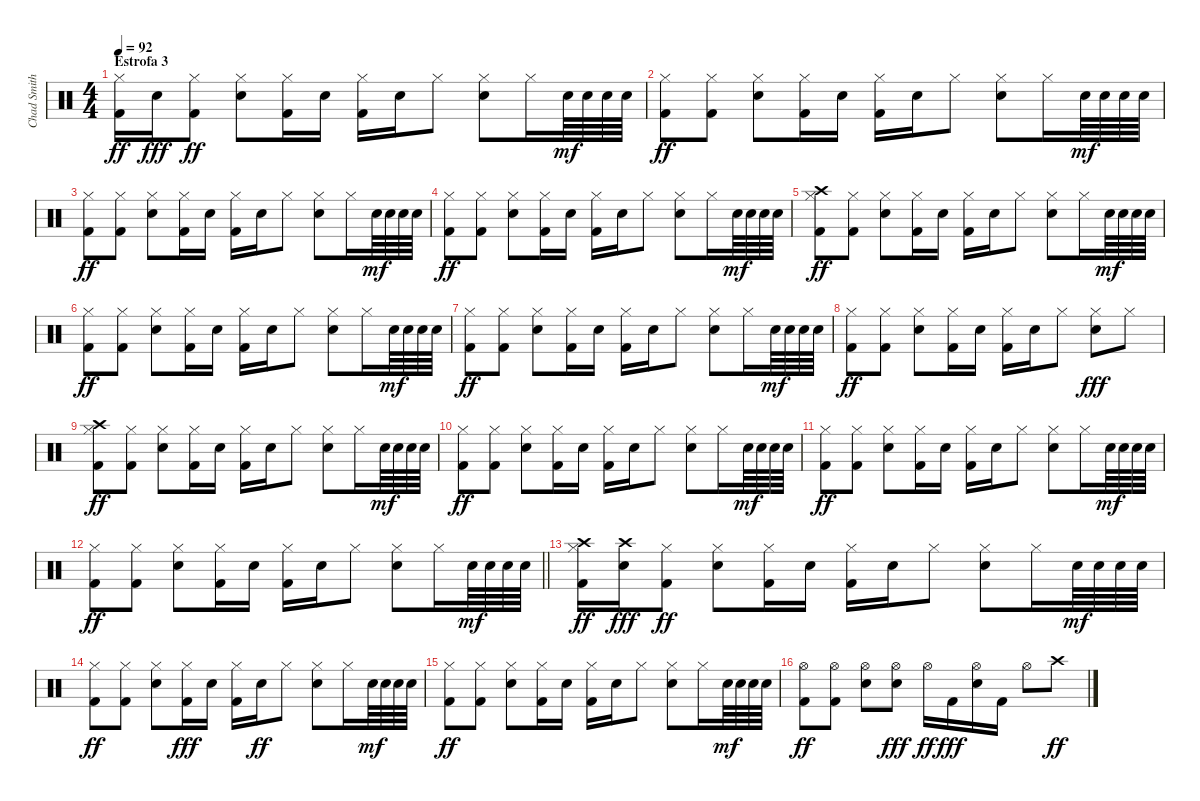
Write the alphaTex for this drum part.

\track ("Chad Smith" "Chad Smith") {instrument percussion}
\staff {score}
\articulation defaults
\ts (4 4)
\section ("" "Estrofa 3")
\tempo 92
\clef neutral
\ks c
("Hi-Hat (closed)" "Kick (hit) 2").16{dy ff volume 14} "Electric Snare (hit)".16{dy fff} ("Hi-Hat (closed)" "Kick (hit) 2").8{dy ff} ("Hi-Hat (closed)" "Electric Snare (hit)").8 ("Hi-Hat (closed)" "Kick (hit) 2").16 "Electric Snare (hit)".16 ("Hi-Hat (closed)" "Kick (hit) 2").16 "Electric Snare (hit)".16 "Hi-Hat (closed)".8 ("Hi-Hat (closed)" "Electric Snare (hit)").8 "Hi-Hat (closed)".16 "Electric Snare (hit)".64{dy mf} "Electric Snare (hit)".64 "Electric Snare (hit)".64 "Electric Snare (hit)".64 |
("Hi-Hat (closed)" "Kick (hit) 2").8{dy ff} ("Hi-Hat (closed)" "Kick (hit) 2").8 ("Hi-Hat (closed)" "Electric Snare (hit)").8 ("Hi-Hat (closed)" "Kick (hit) 2").16 "Electric Snare (hit)".16 ("Hi-Hat (closed)" "Kick (hit) 2").16 "Electric Snare (hit)".16 "Hi-Hat (closed)".8 ("Hi-Hat (closed)" "Electric Snare (hit)").8 "Hi-Hat (closed)".16 "Electric Snare (hit)".64{dy mf} "Electric Snare (hit)".64 "Electric Snare (hit)".64 "Electric Snare (hit)".64 |
("Hi-Hat (closed)" "Kick (hit) 2").8{dy ff} ("Hi-Hat (closed)" "Kick (hit) 2").8 ("Hi-Hat (closed)" "Electric Snare (hit)").8 ("Hi-Hat (closed)" "Kick (hit) 2").16 "Electric Snare (hit)".16 ("Hi-Hat (closed)" "Kick (hit) 2").16 "Electric Snare (hit)".16 "Hi-Hat (closed)".8 ("Hi-Hat (closed)" "Electric Snare (hit)").8 "Hi-Hat (closed)".16 "Electric Snare (hit)".64{dy mf} "Electric Snare (hit)".64 "Electric Snare (hit)".64 "Electric Snare (hit)".64 |
("Hi-Hat (closed)" "Kick (hit) 2").8{dy ff} ("Hi-Hat (closed)" "Kick (hit) 2").8 ("Hi-Hat (closed)" "Electric Snare (hit)").8 ("Hi-Hat (closed)" "Kick (hit) 2").16 "Electric Snare (hit)".16 ("Hi-Hat (closed)" "Kick (hit) 2").16 "Electric Snare (hit)".16 "Hi-Hat (closed)".8 ("Hi-Hat (closed)" "Electric Snare (hit)").8 "Hi-Hat (closed)".16 "Electric Snare (hit)".64{dy mf} "Electric Snare (hit)".64 "Electric Snare (hit)".64 "Electric Snare (hit)".64 |
("Crash high (hit)" "Hi-Hat (closed)" "Kick (hit) 2").8{dy ff} ("Hi-Hat (closed)" "Kick (hit) 2").8 ("Hi-Hat (closed)" "Electric Snare (hit)").8 ("Hi-Hat (closed)" "Kick (hit) 2").16 "Electric Snare (hit)".16 ("Hi-Hat (closed)" "Kick (hit) 2").16 "Electric Snare (hit)".16 "Hi-Hat (closed)".8 ("Hi-Hat (closed)" "Electric Snare (hit)").8 "Hi-Hat (closed)".16 "Electric Snare (hit)".64{dy mf} "Electric Snare (hit)".64 "Electric Snare (hit)".64 "Electric Snare (hit)".64 |
("Hi-Hat (closed)" "Kick (hit) 2").8{dy ff} ("Hi-Hat (closed)" "Kick (hit) 2").8 ("Hi-Hat (closed)" "Electric Snare (hit)").8 ("Hi-Hat (closed)" "Kick (hit) 2").16 "Electric Snare (hit)".16 ("Hi-Hat (closed)" "Kick (hit) 2").16 "Electric Snare (hit)".16 "Hi-Hat (closed)".8 ("Hi-Hat (closed)" "Electric Snare (hit)").8 "Hi-Hat (closed)".16 "Electric Snare (hit)".64{dy mf} "Electric Snare (hit)".64 "Electric Snare (hit)".64 "Electric Snare (hit)".64 |
("Hi-Hat (closed)" "Kick (hit) 2").8{dy ff} ("Hi-Hat (closed)" "Kick (hit) 2").8 ("Hi-Hat (closed)" "Electric Snare (hit)").8 ("Hi-Hat (closed)" "Kick (hit) 2").16 "Electric Snare (hit)".16 ("Hi-Hat (closed)" "Kick (hit) 2").16 "Electric Snare (hit)".16 "Hi-Hat (closed)".8 ("Hi-Hat (closed)" "Electric Snare (hit)").8 "Hi-Hat (closed)".16 "Electric Snare (hit)".64{dy mf} "Electric Snare (hit)".64 "Electric Snare (hit)".64 "Electric Snare (hit)".64 |
("Hi-Hat (closed)" "Kick (hit) 2").8{dy ff} ("Hi-Hat (closed)" "Kick (hit) 2").8 ("Hi-Hat (closed)" "Electric Snare (hit)").8 ("Hi-Hat (closed)" "Kick (hit) 2").16 "Electric Snare (hit)".16 ("Hi-Hat (closed)" "Kick (hit) 2").16 "Electric Snare (hit)".16 "Hi-Hat (closed)".8 ("Hi-Hat (closed)" "Electric Snare (hit)").8{dy fff} "Hi-Hat (closed)".8 |
("Crash high (hit)" "Hi-Hat (closed)" "Kick (hit) 2").8{dy ff} ("Hi-Hat (closed)" "Kick (hit) 2").8 ("Hi-Hat (closed)" "Electric Snare (hit)").8 ("Hi-Hat (closed)" "Kick (hit) 2").16 "Electric Snare (hit)".16 ("Hi-Hat (closed)" "Kick (hit) 2").16 "Electric Snare (hit)".16 "Hi-Hat (closed)".8 ("Hi-Hat (closed)" "Electric Snare (hit)").8 "Hi-Hat (closed)".16 "Electric Snare (hit)".64{dy mf} "Electric Snare (hit)".64 "Electric Snare (hit)".64 "Electric Snare (hit)".64 |
("Hi-Hat (closed)" "Kick (hit) 2").8{dy ff} ("Hi-Hat (closed)" "Kick (hit) 2").8 ("Hi-Hat (closed)" "Electric Snare (hit)").8 ("Hi-Hat (closed)" "Kick (hit) 2").16 "Electric Snare (hit)".16 ("Hi-Hat (closed)" "Kick (hit) 2").16 "Electric Snare (hit)".16 "Hi-Hat (closed)".8 ("Hi-Hat (closed)" "Electric Snare (hit)").8 "Hi-Hat (closed)".16 "Electric Snare (hit)".64{dy mf} "Electric Snare (hit)".64 "Electric Snare (hit)".64 "Electric Snare (hit)".64 |
("Hi-Hat (closed)" "Kick (hit) 2").8{dy ff} ("Hi-Hat (closed)" "Kick (hit) 2").8 ("Hi-Hat (closed)" "Electric Snare (hit)").8 ("Hi-Hat (closed)" "Kick (hit) 2").16 "Electric Snare (hit)".16 ("Hi-Hat (closed)" "Kick (hit) 2").16 "Electric Snare (hit)".16 "Hi-Hat (closed)".8 ("Hi-Hat (closed)" "Electric Snare (hit)").8 "Hi-Hat (closed)".16 "Electric Snare (hit)".64{dy mf} "Electric Snare (hit)".64 "Electric Snare (hit)".64 "Electric Snare (hit)".64 |
\barLineRight lightlight
("Hi-Hat (closed)" "Kick (hit) 2").8{dy ff} ("Hi-Hat (closed)" "Kick (hit) 2").8 ("Hi-Hat (closed)" "Electric Snare (hit)").8 ("Hi-Hat (closed)" "Kick (hit) 2").16 "Electric Snare (hit)".16 ("Hi-Hat (closed)" "Kick (hit) 2").16 "Electric Snare (hit)".16 "Hi-Hat (closed)".8 ("Hi-Hat (closed)" "Electric Snare (hit)").8 "Hi-Hat (closed)".16 "Electric Snare (hit)".64{dy mf} "Electric Snare (hit)".64 "Electric Snare (hit)".64 "Electric Snare (hit)".64 |
("Crash high (hit)" "Hi-Hat (closed)" "Kick (hit) 2").16{dy ff} ("Crash high (hit)" "Electric Snare (hit)").16{dy fff} ("Hi-Hat (closed)" "Kick (hit) 2").8{dy ff} ("Hi-Hat (closed)" "Electric Snare (hit)").8 ("Hi-Hat (closed)" "Kick (hit) 2").16 "Electric Snare (hit)".16 ("Hi-Hat (closed)" "Kick (hit) 2").16 "Electric Snare (hit)".16 "Hi-Hat (closed)".8 ("Hi-Hat (closed)" "Electric Snare (hit)").8 "Hi-Hat (closed)".16 "Electric Snare (hit)".64{dy mf} "Electric Snare (hit)".64 "Electric Snare (hit)".64 "Electric Snare (hit)".64 |
("Hi-Hat (closed)" "Kick (hit) 2").8{dy ff} ("Hi-Hat (closed)" "Kick (hit) 2").8 ("Hi-Hat (closed)" "Electric Snare (hit)").8 ("Hi-Hat (closed)" "Kick (hit) 2").16{dy fff} "Electric Snare (hit)".16 ("Hi-Hat (closed)" "Kick (hit) 2").16 "Electric Snare (hit)".16{dy ff} "Hi-Hat (closed)".8 ("Hi-Hat (closed)" "Electric Snare (hit)").8 "Hi-Hat (closed)".16 "Electric Snare (hit)".64{dy mf} "Electric Snare (hit)".64 "Electric Snare (hit)".64 "Electric Snare (hit)".64 |
("Hi-Hat (closed)" "Kick (hit) 2").8{dy ff} ("Hi-Hat (closed)" "Kick (hit) 2").8 ("Hi-Hat (closed)" "Electric Snare (hit)").8 ("Hi-Hat (closed)" "Kick (hit) 2").16 "Electric Snare (hit)".16 ("Hi-Hat (closed)" "Kick (hit) 2").16 "Electric Snare (hit)".16 "Hi-Hat (closed)".8 ("Hi-Hat (closed)" "Electric Snare (hit)").8 "Hi-Hat (closed)".16 "Electric Snare (hit)".64{dy mf} "Electric Snare (hit)".64 "Electric Snare (hit)".64 "Electric Snare (hit)".64 |
("Hi-Hat (open)" "Kick (hit) 2").8{dy ff} ("Hi-Hat (open)" "Kick (hit) 2").8 ("Hi-Hat (open)" "Electric Snare (hit)").8 ("Hi-Hat (open)" "Electric Snare (hit)").8{dy fff} "Hi-Hat (open)".16{dy ff} "Kick (hit) 2".16{dy fff} ("Hi-Hat (open)" "Electric Snare (hit)").16 "Kick (hit) 2".16 "Hi-Hat (open)".8 "Crash high (hit)".8{dy ff}
